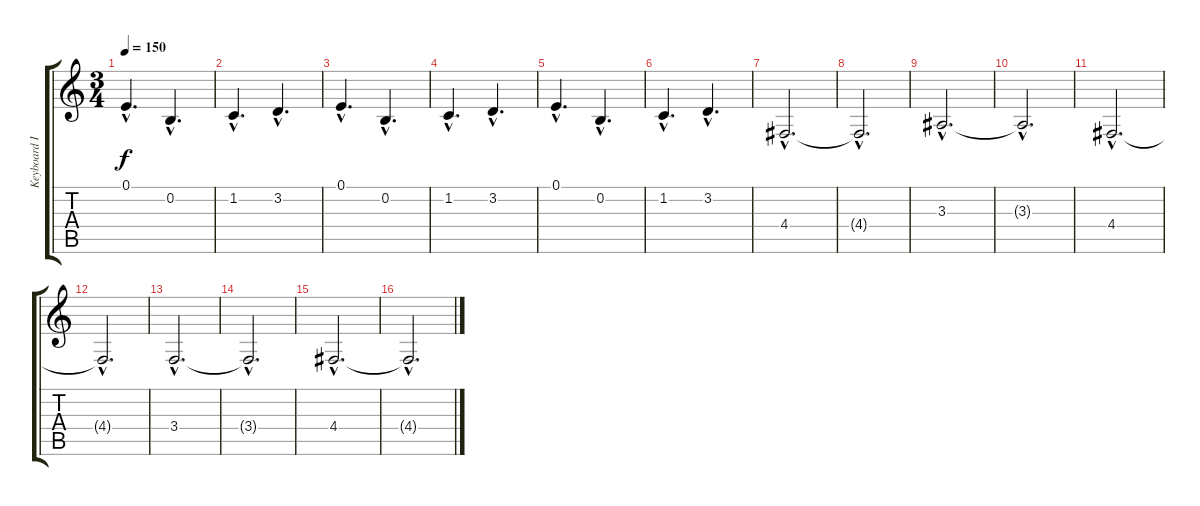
\track ("Keyboard II" "Keyboard I") {instrument stringensemble1}
\staff {score tabs}
\tuning (E4 B3 G3 D3 A2 E2) {hide}
\ts (3 4)
\tempo 150
\clef g2
\ks c
0.1{hac}.4{d dy f} 0.2{hac}.4{d} |
1.2{hac}.4{d} 3.2{hac}.4{d} |
0.1{hac}.4{d} 0.2{hac}.4{d} |
1.2{hac}.4{d} 3.2{hac}.4{d} |
0.1{hac}.4{d} 0.2{hac}.4{d} |
1.2{hac}.4{d} 3.2{hac}.4{d} |
4.4{hac}.2{d} |
4.4{hac t}.2{d} |
3.3{hac}.2{d} |
3.3{hac t}.2{d} |
4.4{hac}.2{d} |
4.4{hac t}.2{d} |
3.4{hac}.2{d} |
3.4{hac t}.2{d} |
4.4{hac}.2{d} |
4.4{hac t}.2{d}
